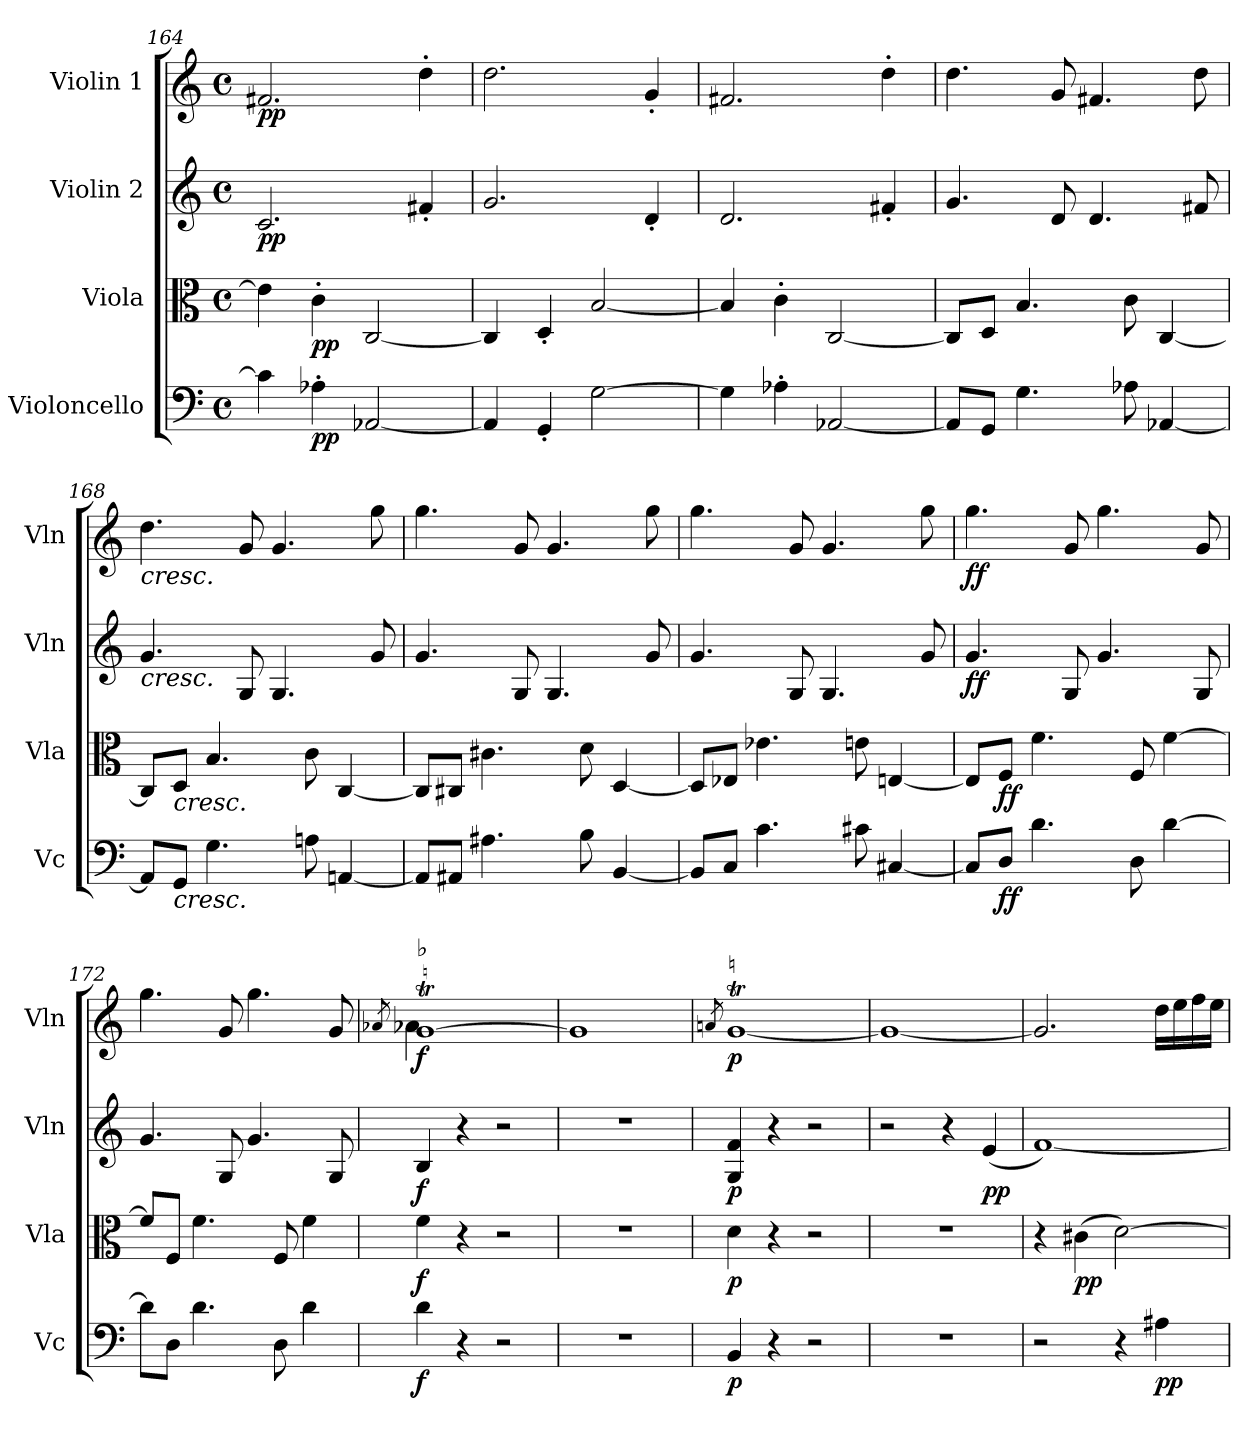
**kern	**dynam	**kern	**dynam	**kern	**dynam	**kern	**dynam
*part4	*part4	*part3	*part3	*part2	*part2	*part1	*part1
*staff4	*staff4	*staff3	*staff3	*staff2	*staff2	*staff1	*staff1
*I"Violoncello	*	*I"Viola	*	*I"Violin 2	*	*I"Violin 1	*
*I'Vc	*	*I'Vla	*	*I'Vln	*	*I'Vln	*
!!LO:PB:g=z
*clefF4	*	*clefC3	*	*clefG2	*	*clefG2	*
*k[]	*	*k[]	*	*k[]	*	*k[]	*
*M4/4	*	*M4/4	*	*M4/4	*	*M4/4	*
*met(c)	*	*met(c)	*	*met(c)	*	*met(c)	*
=164	=164	=164	=164	=164	=164	=164	=164
!	!	!	!	!	!LO:DY:b	!	!LO:DY:b
4c\]	.	4e-\]	.	2.c/	pp	2.f#X/	pp
!	!LO:DY:b	!	!LO:DY:b	!	!	!	!
4A-X'\	pp	4c'\	pp	.	.	.	.
[<2AA-X/	.	[<2C/	.	.	.	.	.
.	.	.	.	4f#X'/	.	4dd'\	.
=165	=165	=165	=165	=165	=165	=165	=165
4AA-/]	.	4C/]	.	2.g/	.	2.dd\	.
4GG'/	.	4D'/	.	.	.	.	.
[>2G\	.	[<2B/	.	.	.	.	.
.	.	.	.	4d'/	.	4g'/	.
=166	=166	=166	=166	=166	=166	=166	=166
4G\]	.	4B/]	.	2.d/	.	2.f#X/	.
4A-X'\	.	4c'\	.	.	.	.	.
[<2AA-X/	.	[<2C/	.	.	.	.	.
.	.	.	.	4f#X'/	.	4dd'\	.
=167	=167	=167	=167	=167	=167	=167	=167
8AA-/L]	.	8C/L]	.	4.g/	.	4.dd\	.
8GG/J	.	8D/J	.	.	.	.	.
4.G\	.	4.B/	.	.	.	.	.
.	.	.	.	8d/	.	8g/	.
.	.	.	.	4.d/	.	4.f#X/	.
8A-X\	.	8c\	.	.	.	.	.
[<4AA-X/	.	[<4C/	.	.	.	.	.
.	.	.	.	8f#X/	.	8dd\	.
=168	=168	=168	=168	=168	=168	=168	=168
!	!	!	!	!	!	!LO:TX:b:i:t=cresc.	!
!	!	!	!	!LO:TX:b:i:t=cresc.	!	!	!
8AA-/L]	.	8C/L]	.	4.g/	.	4.dd\	.
!	!	!LO:TX:b:i:t=cresc.	!	!	!	!	!
!LO:TX:b:i:t=cresc.	!	!	!	!	!	!	!
8GG/J	.	8D/J	.	.	.	.	.
4.G\	.	4.B/	.	.	.	.	.
.	.	.	.	8G/	.	8g/	.
.	.	.	.	4.G/	.	4.g/	.
8An\	.	8c\	.	.	.	.	.
[<4AAn/	.	[<4C/	.	.	.	.	.
.	.	.	.	8g/	.	8gg\	.
=169	=169	=169	=169	=169	=169	=169	=169
8AA/L]	.	8C/L]	.	4.g/	.	4.gg\	.
8AA#X/J	.	8C#X/J	.	.	.	.	.
4.A#X\	.	4.c#X\	.	.	.	.	.
.	.	.	.	8G/	.	8g/	.
.	.	.	.	4.G/	.	4.g/	.
8B\	.	8d\	.	.	.	.	.
[<4BB/	.	[<4D/	.	.	.	.	.
.	.	.	.	8g/	.	8gg\	.
=170	=170	=170	=170	=170	=170	=170	=170
8BB/L]	.	8D/L]	.	4.g/	.	4.gg\	.
8C/J	.	8E-X/J	.	.	.	.	.
4.c\	.	4.e-X\	.	.	.	.	.
.	.	.	.	8G/	.	8g/	.
.	.	.	.	4.G/	.	4.g/	.
8c#X\	.	8en\	.	.	.	.	.
[>4C#X/	.	[>4En/	.	.	.	.	.
.	.	.	.	8g/	.	8gg\	.
=171	=171	=171	=171	=171	=171	=171	=171
!	!	!	!	!	!LO:DY:b	!	!LO:DY:b
8C#/L]	.	8E/L]	.	4.g/	ff	4.gg\	ff
!	!LO:DY:b	!	!LO:DY:b	!	!	!	!
8D/J	ff	8F/J	ff	.	.	.	.
4.d\	.	4.f\	.	.	.	.	.
.	.	.	.	8G/	.	8g/	.
.	.	.	.	4.g/	.	4.gg\	.
8D\	.	8F/	.	.	.	.	.
[>4d\	.	[4f\	.	.	.	.	.
.	.	.	.	8G/	.	8g/	.
!!LO:LB:g=z
=172	=172	=172	=172	=172	=172	=172	=172
8d\L]	.	8f/L]	.	4.g/	.	4.gg\	.
8D\J	.	8F/J	.	.	.	.	.
4.d\	.	4.f\	.	.	.	.	.
.	.	.	.	8G/	.	8g/	.
.	.	.	.	4.g/	.	4.gg\	.
8D\	.	8F/	.	.	.	.	.
4d\	.	4f\	.	.	.	.	.
.	.	.	.	8G/	.	8g/	.
=173	=173	=173	=173	=173	=173	=173	=173
.	.	.	.	.	.	8qa-X/	.
*	*	*	*	*	*	*^	*
!	!	!	!	!	!	!LO:TX:a:t=♭	!	!
!	!LO:DY:b	!	!LO:DY:b	!	!LO:DY:b	!	!	!LO:DY:b
4d\	f	4f\	f	4B/	f	[1gT	4a-X	f
4r	.	4r	.	4r	.	.	2.ryy	.
2r	.	2r	.	2r	.	.	.	.
=174	=174	=174	=174	=174	=174	=174	=174	=174
1r	.	1r	.	1r	.	1g]	2ryy	.
.	.	.	.	.	.	.	2ryy	.
*	*	*	*	*	*	*v	*v	*
=175	=175	=175	=175	=175	=175	=175	=175
.	.	.	.	.	.	8qan/	.
!	!	!	!	!	!	!LO:TX:a:t=♮	!
!	!LO:DY:b	!	!LO:DY:b	!	!LO:DY:b	!	!LO:DY:b
4BB/	p	4d\	p	4G/ 4f/	p	[1gT	p
4r	.	4r	.	4r	.	.	.
2r	.	2r	.	2r	.	.	.
=176	=176	=176	=176	=176	=176	=176	=176
1r	.	1r	.	2r	.	1g_	.
.	.	.	.	4r	.	.	.
!	!	!	!	!	!LO:DY:b	!	!
.	.	.	.	(4e/	pp	.	.
=177	=177	=177	=177	=177	=177	=177	=177
2r	.	4r	.	[<1f)	.	2.gTTT/]	.
!	!	!	!LO:DY:b	!	!	!	!
.	.	(>4c#X\	pp	.	.	.	.
4r	.	[>2d\)	.	.	.	.	.
!	!LO:DY:b	!	!	!	!	!	!
4A#X\	pp	.	.	.	.	16dd\LL	.
.	.	.	.	.	.	16ee\	.
.	.	.	.	.	.	16ff\	.
.	.	.	.	.	.	16ee\JJ	.
=	=	=	=	=	=	=	=
*-	*-	*-	*-	*-	*-	*-	*-
